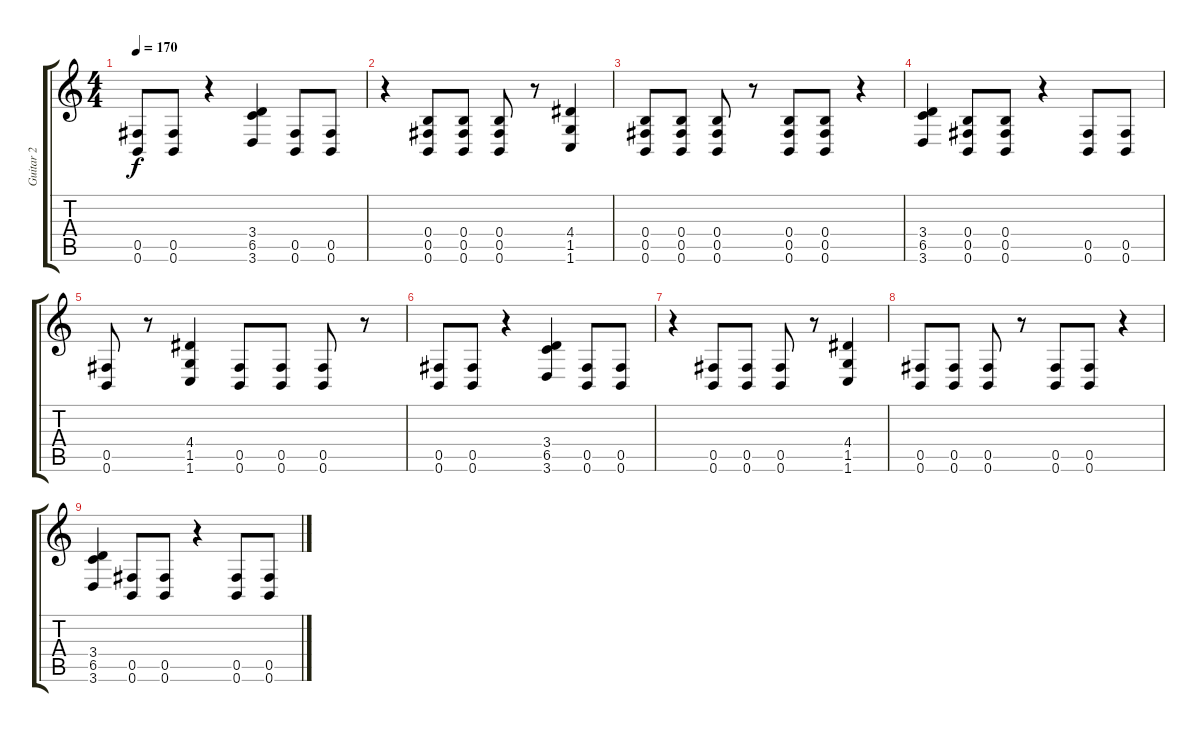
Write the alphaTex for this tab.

\track ("Guitar 2" "Guitar 2") {instrument electricguitarmuted}
\staff {score tabs}
\tuning (Db4 Ab3 E3 B2 Gb2 B1) {hide}
\ts (4 4)
\tempo 170
\clef g2
\ks c
(0.5 0.6).8{dy f} (0.5 0.6).8 r.4 (3.4 6.5 3.6).4 (0.5 0.6).8 (0.5 0.6).8 |
r.4 (0.4 0.5 0.6).8 (0.4 0.5 0.6).8 (0.4 0.5 0.6).8 r.8 (4.4 1.5 1.6).4 |
(0.4 0.5 0.6).8 (0.4 0.5 0.6).8 (0.4 0.5 0.6).8 r.8 (0.4 0.5 0.6).8 (0.4 0.5 0.6).8 r.4 |
(3.4 6.5 3.6).4 (0.4 0.5 0.6).8 (0.4 0.5 0.6).8 r.4 (0.5 0.6).8 (0.5 0.6).8 |
(0.5 0.6).8 r.8 (4.4 1.5 1.6).4 (0.5 0.6).8 (0.5 0.6).8 (0.5 0.6).8 r.8 |
(0.5 0.6).8 (0.5 0.6).8 r.4 (3.4 6.5 3.6).4 (0.5 0.6).8 (0.5 0.6).8 |
r.4 (0.5 0.6).8 (0.5 0.6).8 (0.5 0.6).8 r.8 (4.4 1.5 1.6).4 |
(0.5 0.6).8 (0.5 0.6).8 (0.5 0.6).8 r.8 (0.5 0.6).8 (0.5 0.6).8 r.4 |
(3.4 6.5 3.6).4 (0.5 0.6).8 (0.5 0.6).8 r.4 (0.5 0.6).8 (0.5 0.6).8
